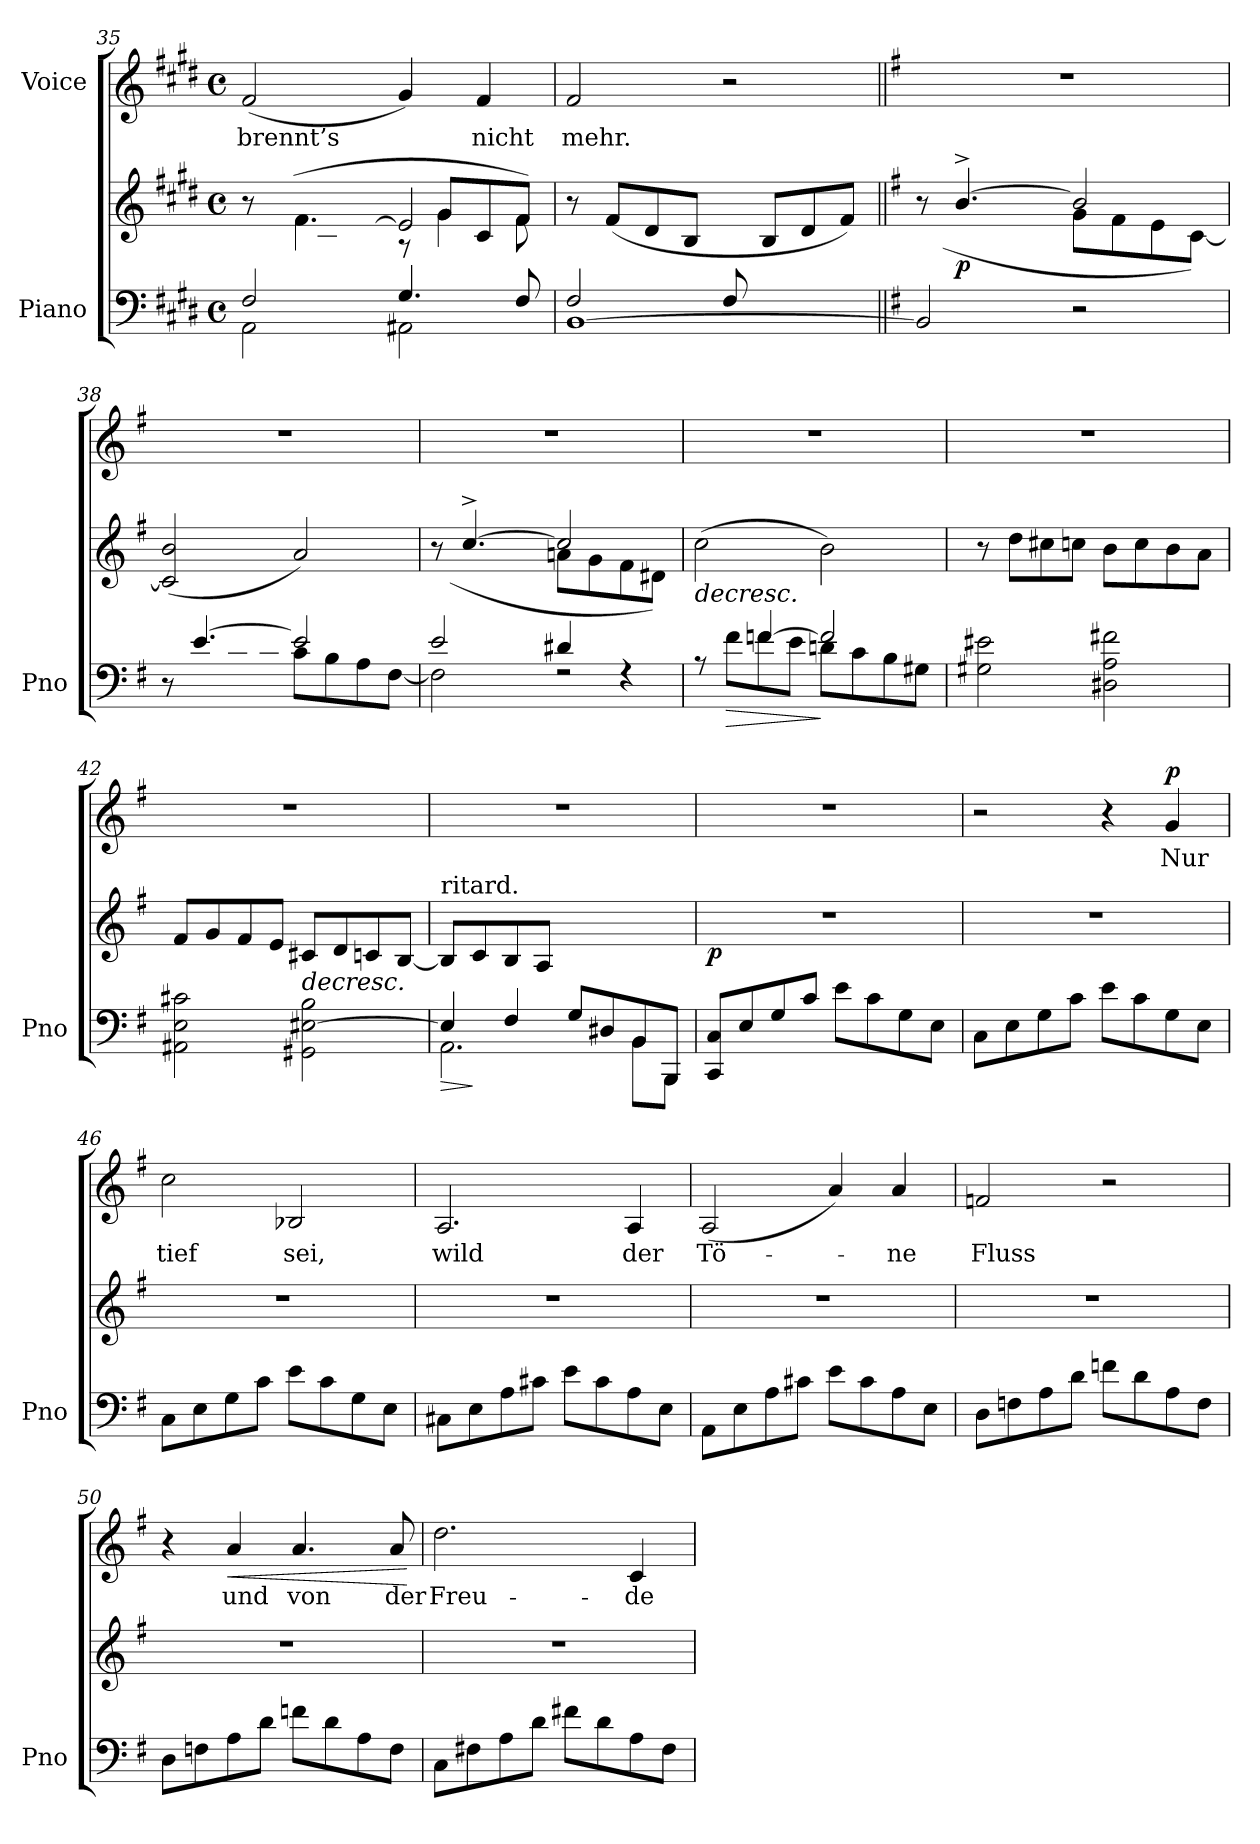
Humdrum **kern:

**kern	**kern	**dynam	**kern	**text	**dynam
*part2	*part2	*part2	*part1	*part1	*part1
*staff3	*staff2	*staff2/3	*staff1	*staff1	*staff1
*I"Piano	*	*	*I"Voice	*	*
*I'Pno	*	*	*	*	*
*clefF4	*clefG2	*	*clefG2	*	*
*k[f#c#g#d#]	*k[f#c#g#d#]	*	*k[f#c#g#d#]	*	*
*M4/4	*M4/4	*	*M4/4	*	*
*met(c)	*met(c)	*	*met(c)	*	*
=35	=35	=35	=35	=35	=35
*^	*^	*	*	*	*
*	*	*	*^	*	*	*	*
!	!	!	!	!	!	!	!LO:LY:b	!
2F#/	2AA\	8r	8ryy	2ryy	.	(<2f#/	brennt’s	.
.	.	(<8f#/Lyy	4.f#\	.	.	.	.	.
.	.	8c#/	.	.	.	.	.	.
.	.	[8e/J	.	.	.	.	.	.
4.G#/	2AA#X\	2e/]	8ryy	8r	.	4g#/)	.	.
.	.	.	4g#\	8g#/L	.	.	.	.
!	!	!	!	!	!	!	!LO:LY:b	!
.	.	.	.	8c#/	.	4f#/	nicht	.
8F#/	.	.	8f#\	8f#/J)	.	.	.	.
!!LO:LB:g=z
=36	=36	=36	=36	=36	=36	=36	=36	=36
*	*^	*	*	*	*	*	*	*
!	!	!	!	!	!	!	!	!LO:LY:b	!
*	*	*	*v	*v	*v	*	*	*	*
2ryy	2F#/	[1BB	8r	.	2f#/	mehr.	.
.	.	.	(<8f#/L	.	.	.	.
.	.	.	8d#/	.	.	.	.
.	.	.	8B/J	.	.	.	.
8F#/	2ryy	.	8ryy	.	2r	.	.
4.ryy	.	.	8B/L	.	.	.	.
.	.	.	8d#/	.	.	.	.
.	.	.	8f#/J)	.	.	.	.
*v	*v	*v	*	*	*	*	*
=37||	=37||	=37||	=37||	=37||	=37||
*k[f#]	*k[f#]	*	*k[f#]	*	*
*	*^	*	*	*	*
2BB/]	8r	8ryy	.	1r	.	.
!	!	!	!LO:DY:b	!	!	!
.	[4.b^/	(<8b\Lyy	p	.	.	.
.	.	8a#X\	.	.	.	.
.	.	8an\J	.	.	.	.
2r	2b/]	8g\L	.	.	.	.
.	.	8f#\	.	.	.	.
.	.	8e\	.	.	.	.
.	.	[8c\J)	.	.	.	.
*	*v	*v	*	*	*	*
=38	=38	=38	=38	=38	=38
*^	*	*	*	*	*
8r	8ryy	(>2c/] 2b/	.	1r	.	.
[4.e/	8e\Lyy	.	.	.	.	.
.	8d#X\	.	.	.	.	.
.	8dn\J	.	.	.	.	.
2e/]	8c\L	2a/)	.	.	.	.
.	8B\	.	.	.	.	.
.	8A\	.	.	.	.	.
.	[8F#\J	.	.	.	.	.
=39	=39	=39	=39	=39	=39	=39
*	*	*^	*	*	*	*
2e/	2F#\]	8r	8ryy	.	1r	.	.
.	.	[4.cc^/	(<8cc\Lyy	.	.	.	.
.	.	.	8b\	.	.	.	.
.	.	.	8a#X\J	.	.	.	.
4d#X/	2rF	2cc/]	8an\L	.	.	.	.
.	.	.	8g\	.	.	.	.
4rF	.	.	8f#\	.	.	.	.
.	.	.	8d#X\J)	.	.	.	.
=40	=40	=40	=40	=40	=40	=40	=40
!	!	!	!	!LO:HP:b	!	!	!
*	*	*v	*v	*	*	*	*
4rFyy	8rA	(>2cc\	>	1r	.	.
!	!	!	!LO:HP:b=2	!	!	!
.	8f#\L	.	>	.	.	.
[4fn/	8f\	.	.	.	.	.
.	8e\J	.	.	.	.	.
2f/]	8dn\L	2b\)	]	.	.	.
.	8c\	.	.	.	.	.
.	8B\	.	.	.	.	.
.	8G#X\J	.	.	.	.	.
*v	*v	*	*	*	*	*
!!LO:LB:g=z
=41	=41	=41	=41	=41	=41
2G#X\ 2e#X\	8r	.	1r	.	.
.	(>8dd\L	.	.	.	.
.	8cc#X\	.	.	.	.
.	8ccn\J	.	.	.	.
2D#X\ 2A\ 2f#X\	8b\L	.	.	.	.
.	8cc\	.	.	.	.
.	8b\	.	.	.	.
.	8a\J	.	.	.	.
=42	=42	=42	=42	=42	=42
2AA#X\ 2E\ 2c#X\	8f#/L	.	1r	.	.
.	8g/	.	.	.	.
.	8f#/	.	.	.	.
.	8e/J	.	.	.	.
!	!	!LO:HP:b	!	!	!
2GG#X\ [2E#X\ 2B\	8c#X/L	>	.	.	.
.	8d/	.	.	.	.
.	8cn/	.	.	.	.
.	[8B/J	.	.	.	.
=43	=43	=43	=43	=43	=43
*^	*	*	*	*	*
!	!	!LO:TX:a:t=ritard.	!	!	!	!
!	!	!	!LO:HP:b=2	!	!	!
*	*^	*	*	*	*	*
2ryy	4E#/]	2.AA\	8B/L]	>	1r	.	.
.	.	.	8c/	]	.	.	.
.	4F#/	.	8B/	.	.	.	.
.	.	.	8A/J	.	.	.	.
8G/L	2ryy	.	2ryy	.	.	.	.
8D#X/	.	.	.	.	.	.	.
8BB/	.	8BB\L	.	]	.	.	.
8BBB/J)	.	8BBB\J	.	.	.	.	.
=44	=44	=44	=44	=44	=44	=44	=44
!	!	!	!	!LO:DY:b	!	!	!
*v	*v	*v	*	*	*	*	*
8CC/ 8C/L	1r	p	1r	.	.
8E/	.	.	.	.	.
8G/	.	.	.	.	.
8c/J	.	.	.	.	.
8e\L	.	.	.	.	.
8c\	.	.	.	.	.
8G\	.	.	.	.	.
8E\J	.	.	.	.	.
=45	=45	=45	=45	=45	=45
8C\L	1r	.	2r	.	.
8E\	.	.	.	.	.
8G\	.	.	.	.	.
8c\J	.	.	.	.	.
8e\L	.	.	4r	.	.
8c\	.	.	.	.	.
!	!	!	!	!LO:LY:b	!LO:DY:a
8G\	.	.	4g/	Nur	p
8E\J	.	.	.	.	.
=46	=46	=46	=46	=46	=46
!	!	!	!	!LO:LY:b	!
8C\L	1r	.	2cc\	tief	.
8E\	.	.	.	.	.
8G\	.	.	.	.	.
8c\J	.	.	.	.	.
!	!	!	!	!LO:LY:b	!
8e\L	.	.	2B-X/	sei,	.
8c\	.	.	.	.	.
8G\	.	.	.	.	.
8E\J	.	.	.	.	.
!!LO:LB:g=z
=47	=47	=47	=47	=47	=47
!	!	!	!	!LO:LY:b	!
8C#X\L	1r	.	2.A/	wild	.
8E\	.	.	.	.	.
8A\	.	.	.	.	.
8c#X\J	.	.	.	.	.
8e\L	.	.	.	.	.
8c#\	.	.	.	.	.
!	!	!	!	!LO:LY:b	!
8A\	.	.	4A/	der	.
8E\J	.	.	.	.	.
=48	=48	=48	=48	=48	=48
!	!	!	!	!LO:LY:b	!
8AA\L	1r	.	(<2A/	Tö-	.
8E\	.	.	.	.	.
8A\	.	.	.	.	.
8c#X\J	.	.	.	.	.
8e\L	.	.	4a/)	.	.
8c#\	.	.	.	.	.
!	!	!	!	!LO:LY:b	!
8A\	.	.	4a/	-ne	.
8E\J	.	.	.	.	.
=49	=49	=49	=49	=49	=49
!	!	!	!	!LO:LY:b	!
8D\L	1r	.	2fn/	Fluss	.
8Fn\	.	.	.	.	.
8A\	.	.	.	.	.
8d\J	.	.	.	.	.
8fn\L	.	.	2r	.	.
8d\	.	.	.	.	.
8A\	.	.	.	.	.
8F\J	.	.	.	.	.
=50	=50	=50	=50	=50	=50
8D\L	1r	.	4r	.	.
8Fn\	.	.	.	.	.
!	!	!	!	!LO:LY:b	!LO:HP:b
8A\	.	.	4a/	und	<
8d\J	.	.	.	.	.
!	!	!	!	!LO:LY:b	!
8fn\L	.	.	4.a/	von	.
8d\	.	.	.	.	.
8A\	.	.	.	.	.
!	!	!	!	!LO:LY:b	!
8F\J	.	.	8a/	der	.
.	.	.	.	.	[
=51	=51	=51	=51	=51	=51
!	!	!	!	!LO:LY:b	!
8C\L	1r	.	2.dd\	Freu-	.
8F#X\	.	.	.	.	.
8A\	.	.	.	.	.
8d\J	.	.	.	.	.
8f#X\L	.	.	.	.	.
8d\	.	.	.	.	.
!	!	!	!	!LO:LY:b	!
8A\	.	.	4c/	-de	.
8F#\J	.	.	.	.	.
.	.	]	.	.	.
=	=	=	=	=	=
*-	*-	*-	*-	*-	*-
